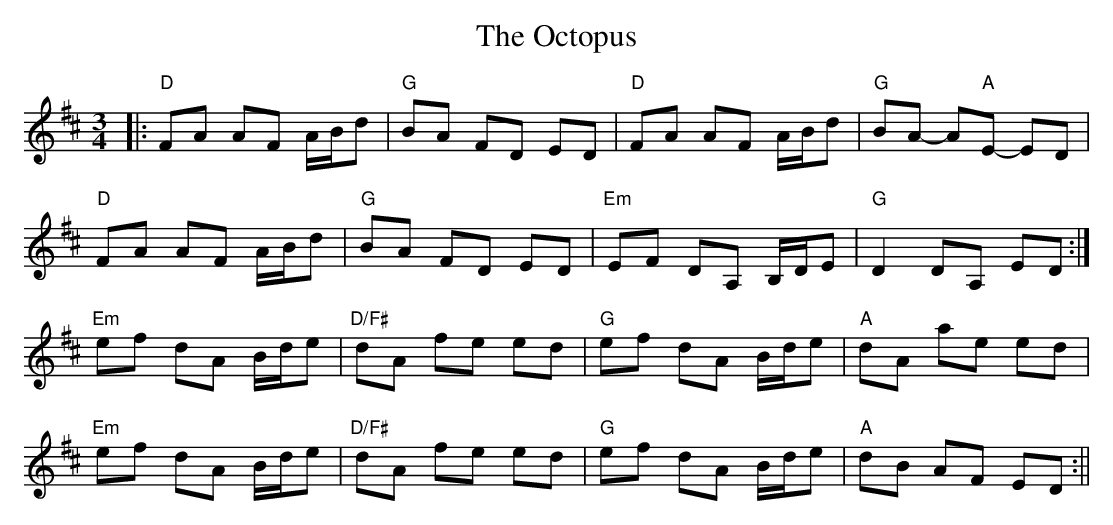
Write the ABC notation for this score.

X:1
T: The Octopus
M: 3/4
L: 1/8
K: Dmaj
|:"D"FA AF A/B/d|"G"BA FD ED|"D"FA AF A/B/d|"G"BA- A"A"E- ED|
"D"FA AF A/B/d|"G"BA FD ED|"Em"EF DA, B,/D/E|"G"D2 DA, ED:|
"Em"ef dA B/d/e|"D/F#"dA fe ed|"G"ef dA B/d/e|"A"dA ae ed|
"Em"ef dA B/d/e|"D/F#"dA fe ed|"G"ef dA B/d/e|"A"dB AF ED:||
